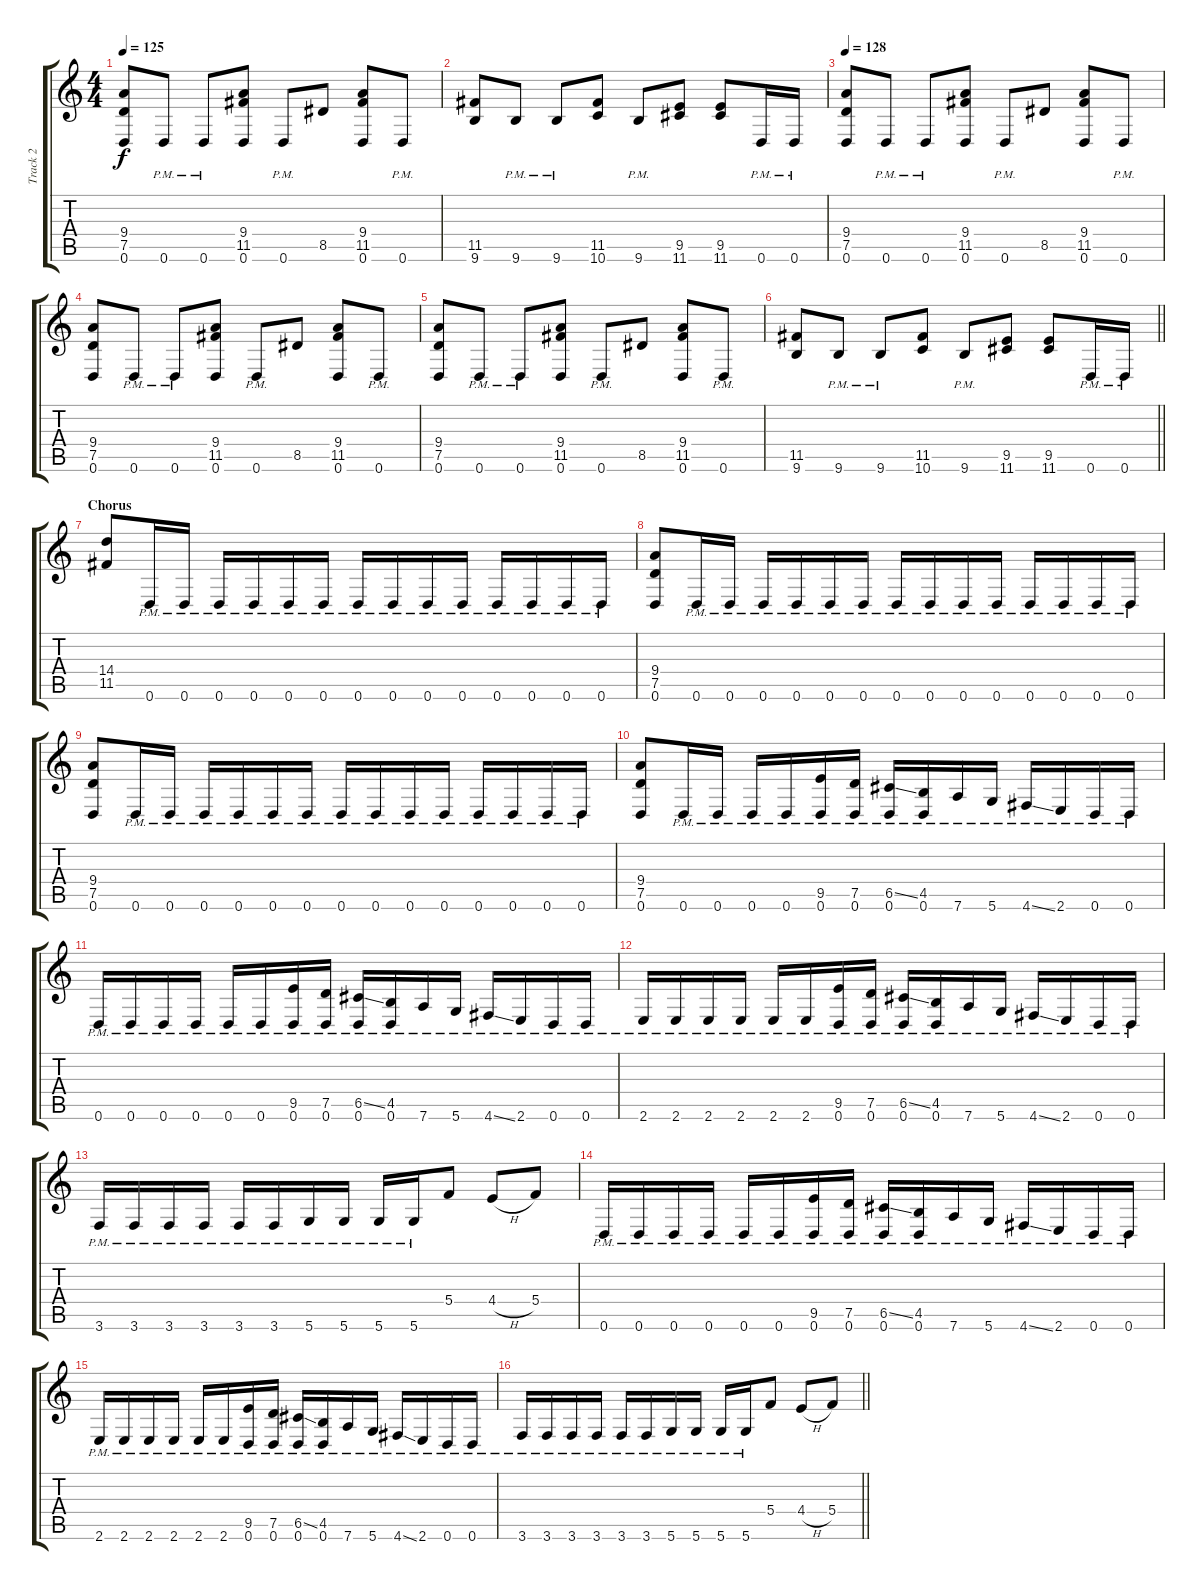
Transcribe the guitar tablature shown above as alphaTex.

\track ("Track 2" "Track 2") {instrument distortionguitar}
\staff {score tabs}
\tuning (D4 A3 F3 C3 G2 D2) {hide}
\ts (4 4)
\tempo 125
\clef g2
\ks c
(9.4 7.5 0.6).8{dy f} 0.6{pm}.8 0.6{pm}.8 (9.4 11.5 0.6).8 0.6{pm}.8 8.5.8 (9.4 11.5 0.6).8 0.6{pm}.8 |
(11.5 9.6).8 9.6{pm}.8 9.6{pm}.8 (11.5 10.6).8 9.6{pm}.8 (9.5 11.6).8 (9.5 11.6).8 0.6{pm}.16 0.6{pm}.16 |
\tempo 128
(9.4 7.5 0.6).8 0.6{pm}.8 0.6{pm}.8 (9.4 11.5 0.6).8 0.6{pm}.8 8.5.8 (9.4 11.5 0.6).8 0.6{pm}.8 |
(9.4 7.5 0.6).8 0.6{pm}.8 0.6{pm}.8 (9.4 11.5 0.6).8 0.6{pm}.8 8.5.8 (9.4 11.5 0.6).8 0.6{pm}.8 |
(9.4 7.5 0.6).8 0.6{pm}.8 0.6{pm}.8 (9.4 11.5 0.6).8 0.6{pm}.8 8.5.8 (9.4 11.5 0.6).8 0.6{pm}.8 |
\barLineRight lightlight
(11.5 9.6).8 9.6{pm}.8 9.6{pm}.8 (11.5 10.6).8 9.6{pm}.8 (9.5 11.6).8 (9.5 11.6).8 0.6{pm}.16 0.6{pm}.16 |
\section ("" "Chorus")
(14.4 11.5).8 0.6{pm}.16 0.6{pm}.16 0.6{pm}.16 0.6{pm}.16 0.6{pm}.16 0.6{pm}.16 0.6{pm}.16 0.6{pm}.16 0.6{pm}.16 0.6{pm}.16 0.6{pm}.16 0.6{pm}.16 0.6{pm}.16 0.6{pm}.16 |
(9.4 7.5 0.6).8 0.6{pm}.16 0.6{pm}.16 0.6{pm}.16 0.6{pm}.16 0.6{pm}.16 0.6{pm}.16 0.6{pm}.16 0.6{pm}.16 0.6{pm}.16 0.6{pm}.16 0.6{pm}.16 0.6{pm}.16 0.6{pm}.16 0.6{pm}.16 |
(9.4 7.5 0.6).8 0.6{pm}.16 0.6{pm}.16 0.6{pm}.16 0.6{pm}.16 0.6{pm}.16 0.6{pm}.16 0.6{pm}.16 0.6{pm}.16 0.6{pm}.16 0.6{pm}.16 0.6{pm}.16 0.6{pm}.16 0.6{pm}.16 0.6{pm}.16 |
(9.4 7.5 0.6).8 0.6{pm}.16 0.6{pm}.16 0.6{pm}.16 0.6{pm}.16 (9.5 0.6{pm}).16 (7.5 0.6{pm}).16 (6.5{ss} 0.6{pm}).16 (4.5 0.6{pm}).16 7.6{pm}.16 5.6{pm}.16 4.6{ss pm}.16 2.6{pm}.16 0.6{pm}.16 0.6{pm}.16 |
0.6{pm}.16 0.6{pm}.16 0.6{pm}.16 0.6{pm}.16 0.6{pm}.16 0.6{pm}.16 (9.5 0.6{pm}).16 (7.5 0.6{pm}).16 (6.5{ss} 0.6{pm}).16 (4.5 0.6{pm}).16 7.6{pm}.16 5.6{pm}.16 4.6{ss pm}.16 2.6{pm}.16 0.6{pm}.16 0.6{pm}.16 |
2.6{pm}.16 2.6{pm}.16 2.6{pm}.16 2.6{pm}.16 2.6{pm}.16 2.6{pm}.16 (9.5 0.6{pm}).16 (7.5 0.6{pm}).16 (6.5{ss} 0.6{pm}).16 (4.5 0.6{pm}).16 7.6{pm}.16 5.6{pm}.16 4.6{ss pm}.16 2.6{pm}.16 0.6{pm}.16 0.6{pm}.16 |
3.6{pm}.16 3.6{pm}.16 3.6{pm}.16 3.6{pm}.16 3.6{pm}.16 3.6{pm}.16 5.6{pm}.16 5.6{pm}.16 5.6{pm}.16 5.6{pm}.16 5.4.8 4.4{h}.8 5.4.8 |
0.6{pm}.16 0.6{pm}.16 0.6{pm}.16 0.6{pm}.16 0.6{pm}.16 0.6{pm}.16 (9.5 0.6{pm}).16 (7.5 0.6{pm}).16 (6.5{ss} 0.6{pm}).16 (4.5 0.6{pm}).16 7.6{pm}.16 5.6{pm}.16 4.6{ss pm}.16 2.6{pm}.16 0.6{pm}.16 0.6{pm}.16 |
2.6{pm}.16 2.6{pm}.16 2.6{pm}.16 2.6{pm}.16 2.6{pm}.16 2.6{pm}.16 (9.5 0.6{pm}).16 (7.5 0.6{pm}).16 (6.5{ss} 0.6{pm}).16 (4.5 0.6{pm}).16 7.6{pm}.16 5.6{pm}.16 4.6{ss pm}.16 2.6{pm}.16 0.6{pm}.16 0.6{pm}.16 |
\barLineRight lightlight
3.6{pm}.16 3.6{pm}.16 3.6{pm}.16 3.6{pm}.16 3.6{pm}.16 3.6{pm}.16 5.6{pm}.16 5.6{pm}.16 5.6{pm}.16 5.6{pm}.16 5.4.8 4.4{h}.8 5.4.8
